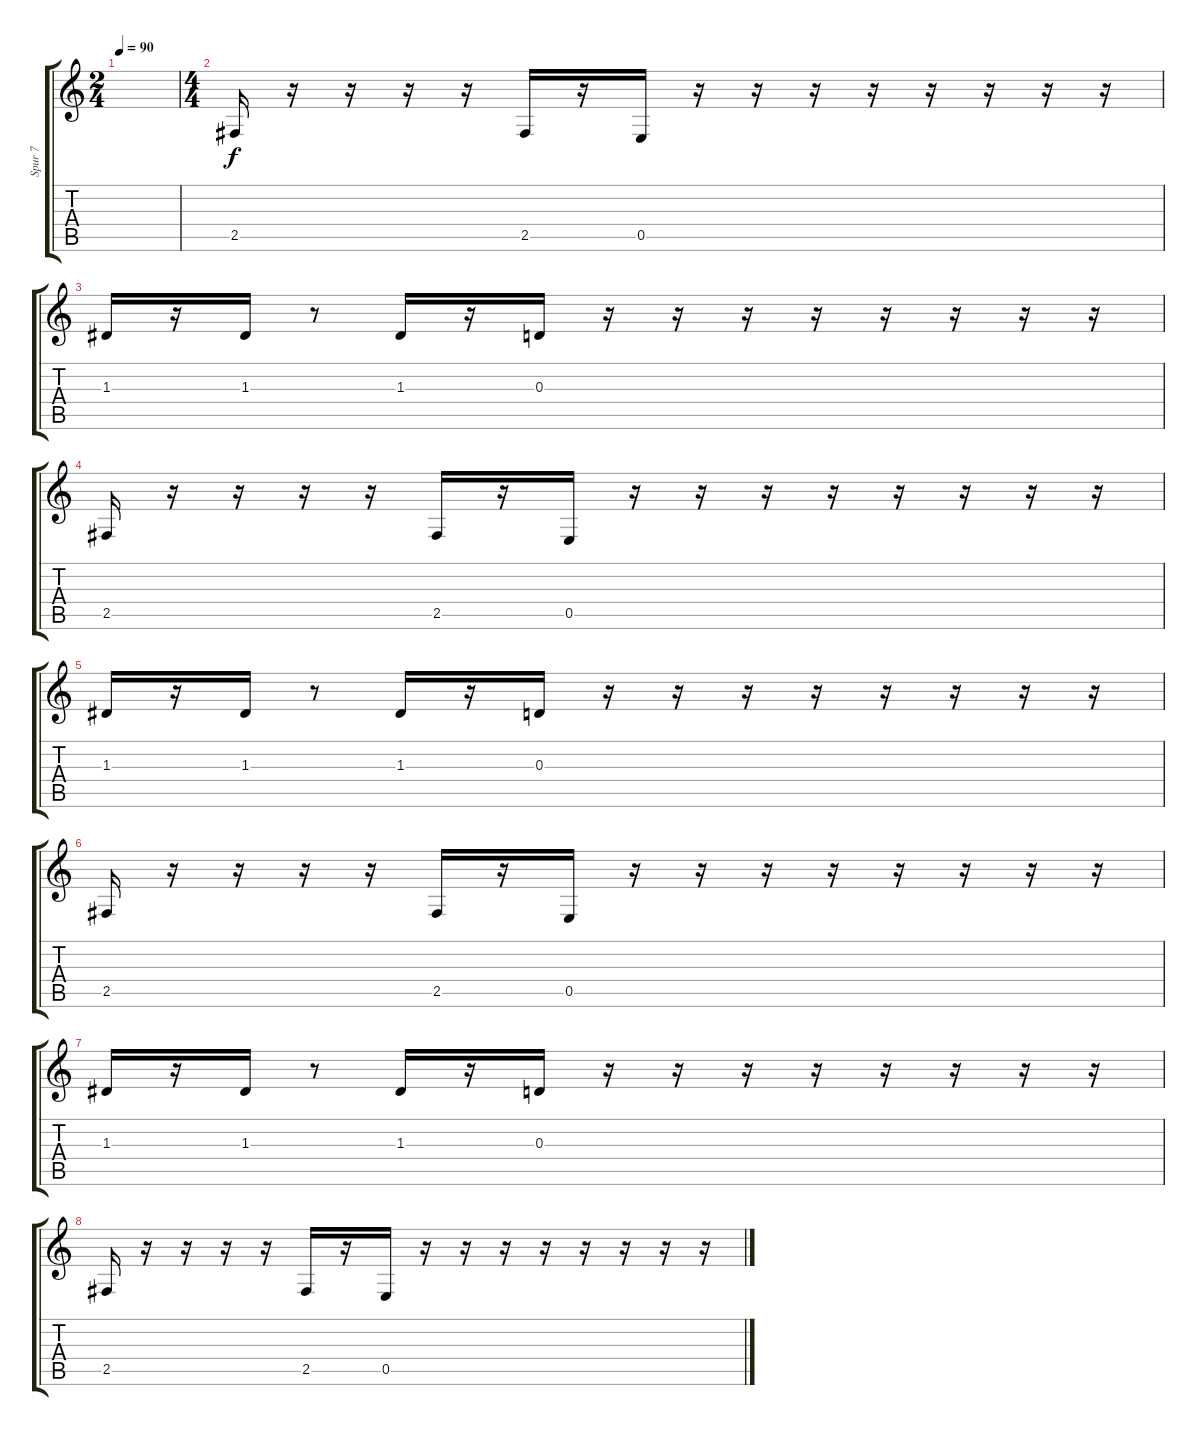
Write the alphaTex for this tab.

\track ("Spur 7" "Spur 7") {instrument electricbassfinger}
\staff {score tabs}
\tuning (C4 G3 D3 A2 E2 B1) {hide}
\ts (2 4)
\tempo 90
\clef g2
\ks c
|
\ts (4 4)
2.5.16 r.16 r.16 r.16 r.16 2.5.16 r.16 0.5.16 r.16 r.16 r.16 r.16 r.16 r.16 r.16 r.16 |
1.3.16 r.16 1.3.16 r.8 1.3.16 r.16 0.3.16 r.16 r.16 r.16 r.16 r.16 r.16 r.16 r.16 |
2.5.16 r.16 r.16 r.16 r.16 2.5.16 r.16 0.5.16 r.16 r.16 r.16 r.16 r.16 r.16 r.16 r.16 |
1.3.16 r.16 1.3.16 r.8 1.3.16 r.16 0.3.16 r.16 r.16 r.16 r.16 r.16 r.16 r.16 r.16 |
2.5.16 r.16 r.16 r.16 r.16 2.5.16 r.16 0.5.16 r.16 r.16 r.16 r.16 r.16 r.16 r.16 r.16 |
1.3.16 r.16 1.3.16 r.8 1.3.16 r.16 0.3.16 r.16 r.16 r.16 r.16 r.16 r.16 r.16 r.16 |
2.5.16 r.16 r.16 r.16 r.16 2.5.16 r.16 0.5.16 r.16 r.16 r.16 r.16 r.16 r.16 r.16 r.16
